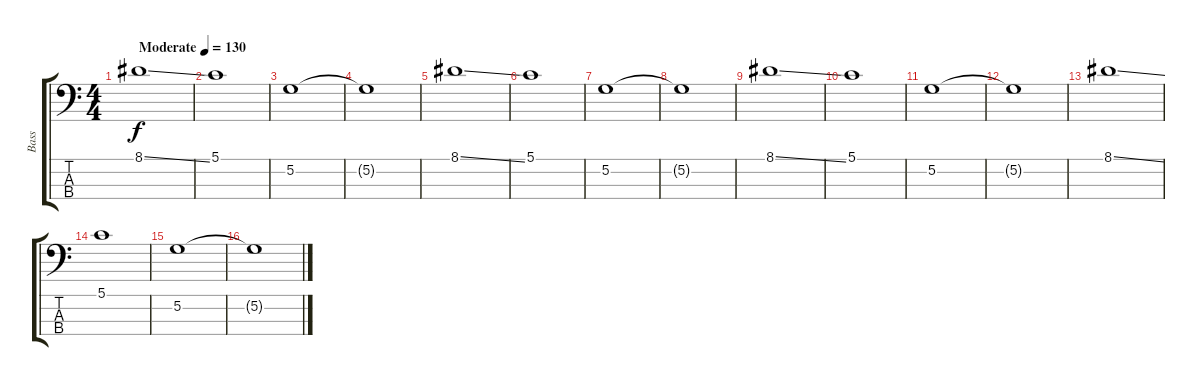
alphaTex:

\track ("Bass" "Bass") {instrument electricbassfinger}
\staff {score tabs}
\tuning (G2 D2 A1 E1) {hide}
\ts (4 4)
\tempo (130 "Moderate")
\clef f4
\ks c
8.1{ss}.1{dy f instrument electricbassfinger} |
5.1.1 |
5.2.1 |
5.2{t}.1 |
8.1{ss}.1 |
5.1.1 |
5.2.1 |
5.2{t}.1 |
8.1{ss}.1 |
5.1.1 |
5.2.1 |
5.2{t}.1 |
8.1{ss}.1 |
5.1.1 |
5.2.1 |
5.2{t}.1
